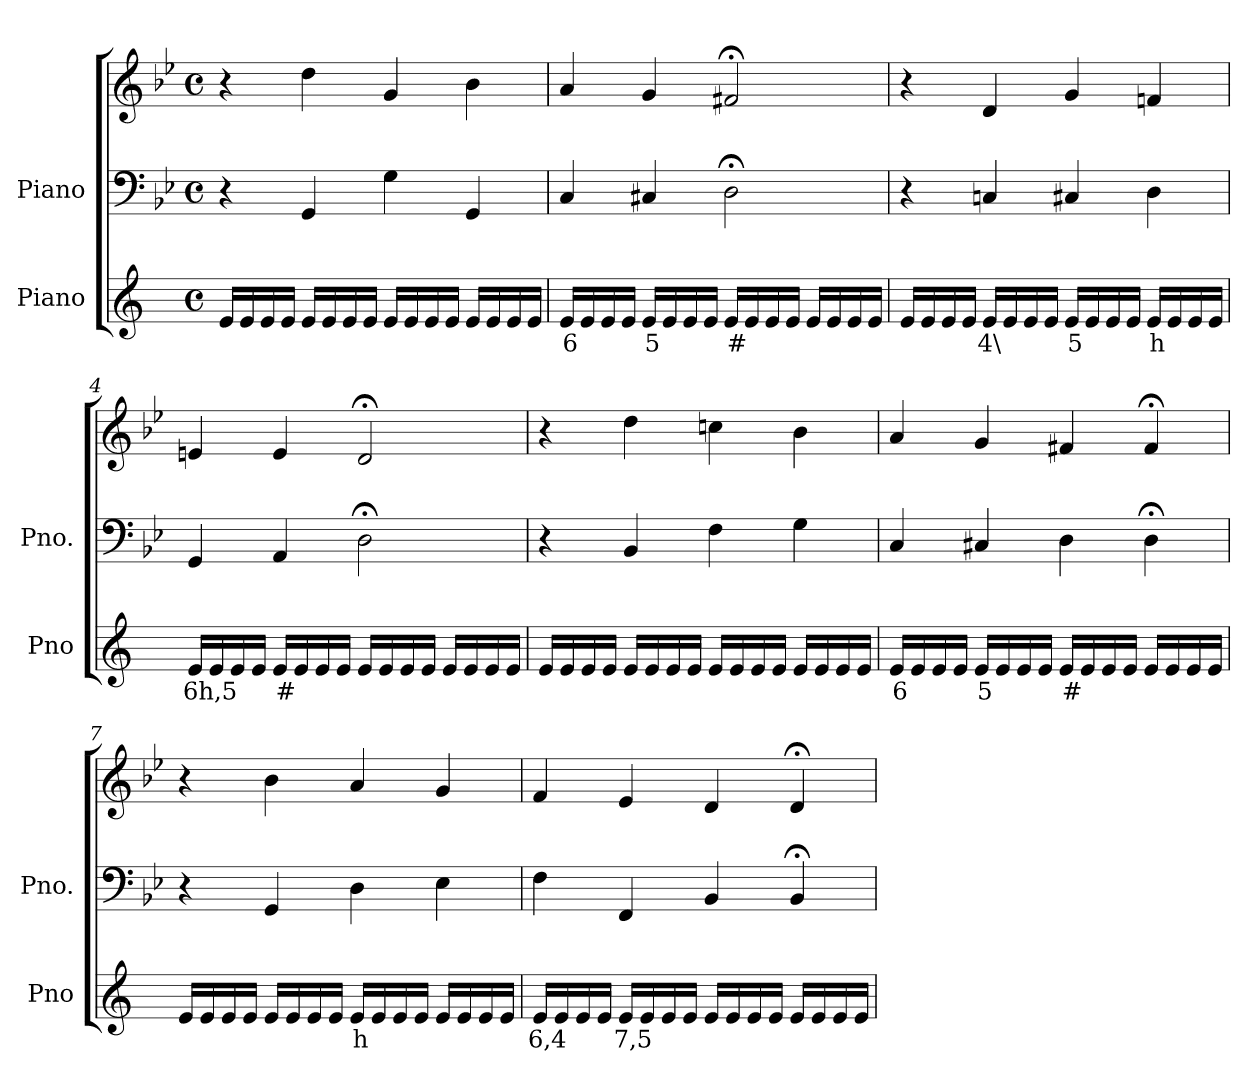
**kern	**text	**kern	**kern
*part2	*part2	*part1	*part1
*staff3	*staff3	*staff2	*staff1
*I"Piano	*	*I"Piano	*
*I'Pno	*	*I'Pno.	*
*clefG2	*	*clefF4	*clefG2
*k[]	*	*k[b-e-]	*k[b-e-]
*M4/4	*	*M4/4	*M4/4
*met(c)	*	*met(c)	*met(c)
=1	=1	=1	=1
16e/LL	.	4r	4r
16e/	.	.	.
16e/	.	.	.
16e/JJ	.	.	.
16e/LL	.	4GG/	4dd\
16e/	.	.	.
16e/	.	.	.
16e/JJ	.	.	.
16e/LL	.	4G\	4g/
16e/	.	.	.
16e/	.	.	.
16e/JJ	.	.	.
16e/LL	.	4GG/	4b-\
16e/	.	.	.
16e/	.	.	.
16e/JJ	.	.	.
=2	=2	=2	=2
!	!LO:LY:b	!	!
16e/LL	6	4C/	4a/
16e/	.	.	.
16e/	.	.	.
16e/JJ	.	.	.
!	!LO:LY:b	!	!
16e/LL	5	4C#X/	4g/
16e/	.	.	.
16e/	.	.	.
16e/JJ	.	.	.
!	!LO:LY:b	!	!
16e/LL	#	2D;<\	2f#X;</
16e/	.	.	.
16e/	.	.	.
16e/JJ	.	.	.
16e/LL	.	.	.
16e/	.	.	.
16e/	.	.	.
16e/JJ	.	.	.
=3	=3	=3	=3
16e/LL	.	4r	4r
16e/	.	.	.
16e/	.	.	.
16e/JJ	.	.	.
!	!LO:LY:b	!	!
16e/LL	4\	4Cn/	4d/
16e/	.	.	.
16e/	.	.	.
16e/JJ	.	.	.
!	!LO:LY:b	!	!
16e/LL	5	4C#X/	4g/
16e/	.	.	.
16e/	.	.	.
16e/JJ	.	.	.
!	!LO:LY:b	!	!
16e/LL	h	4D\	4fn/
16e/	.	.	.
16e/	.	.	.
16e/JJ	.	.	.
=4	=4	=4	=4
!	!LO:LY:b	!	!
16e/LL	6h,5	4GG/	4en/
16e/	.	.	.
16e/	.	.	.
16e/JJ	.	.	.
!	!LO:LY:b	!	!
16e/LL	#	4AA/	4e/
16e/	.	.	.
16e/	.	.	.
16e/JJ	.	.	.
16e/LL	.	2D;<\	2d;</
16e/	.	.	.
16e/	.	.	.
16e/JJ	.	.	.
16e/LL	.	.	.
16e/	.	.	.
16e/	.	.	.
16e/JJ	.	.	.
=5	=5	=5	=5
16e/LL	.	4r	4r
16e/	.	.	.
16e/	.	.	.
16e/JJ	.	.	.
16e/LL	.	4BB-/	4dd\
16e/	.	.	.
16e/	.	.	.
16e/JJ	.	.	.
16e/LL	.	4F\	4ccn\
16e/	.	.	.
16e/	.	.	.
16e/JJ	.	.	.
16e/LL	.	4G\	4b-\
16e/	.	.	.
16e/	.	.	.
16e/JJ	.	.	.
=6	=6	=6	=6
!	!LO:LY:b	!	!
16e/LL	6	4C/	4a/
16e/	.	.	.
16e/	.	.	.
16e/JJ	.	.	.
!	!LO:LY:b	!	!
16e/LL	5	4C#X/	4g/
16e/	.	.	.
16e/	.	.	.
16e/JJ	.	.	.
!	!LO:LY:b	!	!
16e/LL	#	4D\	4f#X/
16e/	.	.	.
16e/	.	.	.
16e/JJ	.	.	.
16e/LL	.	4D;<\	4f#;</
16e/	.	.	.
16e/	.	.	.
16e/JJ	.	.	.
=7	=7	=7	=7
16e/LL	.	4r	4r
16e/	.	.	.
16e/	.	.	.
16e/JJ	.	.	.
16e/LL	.	4GG/	4b-\
16e/	.	.	.
16e/	.	.	.
16e/JJ	.	.	.
!	!LO:LY:b	!	!
16e/LL	h	4D\	4a/
16e/	.	.	.
16e/	.	.	.
16e/JJ	.	.	.
16e/LL	.	4E-\	4g/
16e/	.	.	.
16e/	.	.	.
16e/JJ	.	.	.
=8	=8	=8	=8
!	!LO:LY:b	!	!
16e/LL	6,4	4F\	4f/
16e/	.	.	.
16e/	.	.	.
16e/JJ	.	.	.
!	!LO:LY:b	!	!
16e/LL	7,5	4FF/	4e-/
16e/	.	.	.
16e/	.	.	.
16e/JJ	.	.	.
16e/LL	.	4BB-/	4d/
16e/	.	.	.
16e/	.	.	.
16e/JJ	.	.	.
16e/LL	.	4BB-;</	4d;</
16e/	.	.	.
16e/	.	.	.
16e/JJ	.	.	.
=	=	=	=
*-	*-	*-	*-
